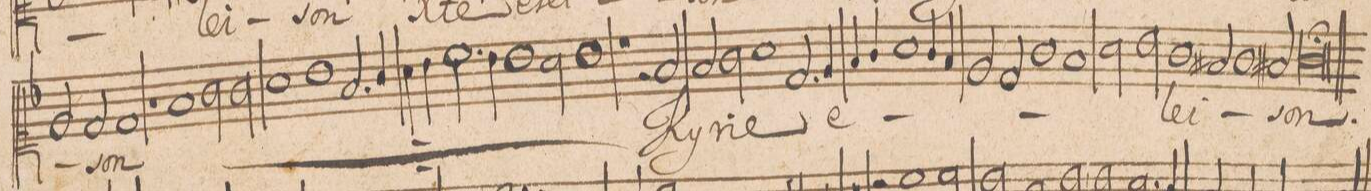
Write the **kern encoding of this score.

**kern	**text
*I"CANTVS.	*
*clefC1	*
*k[b-]	*
*met(c|)	*
*M2/1	*
2e/	.
2d/	.
1d/	-son
=45-	=45-
1r	.
*	*ij
1f/	Ky-
=46-	=46-
2g\	.
2g\	-ri-
1a\	-e
=47-	=47-
1b-\	e-
2.f/	.
4g/	.
=48-	=48-
4a\	.
4b-\	.
2.cc\	.
4b-\	.
1b-\	-lei-
=49-	=49-
2a\	.
1b-\	-son
*	*Xij
=50-	=50-
1r	.
2r	.
2f/	Ky-
=51-	=51-
2f/	-ri-
2g\	.
1a\	-e
=52-	=52-
2.d/	e-
4e/	.
4f/	.
4g/	.
1a\	.
=53-	=53-
4g/	.
4f/	.
2e/	.
2d/	.
=54-	=54-
1g\	.
1f/	.
=55-	=55-
2a\	.
2b-\	.
1g\	-lei-
=56-	=56-
2f#X/	.
1g\	.
2f#X/	.
=57-	=57-
0g\;	-son.
==	==
*-	*-
